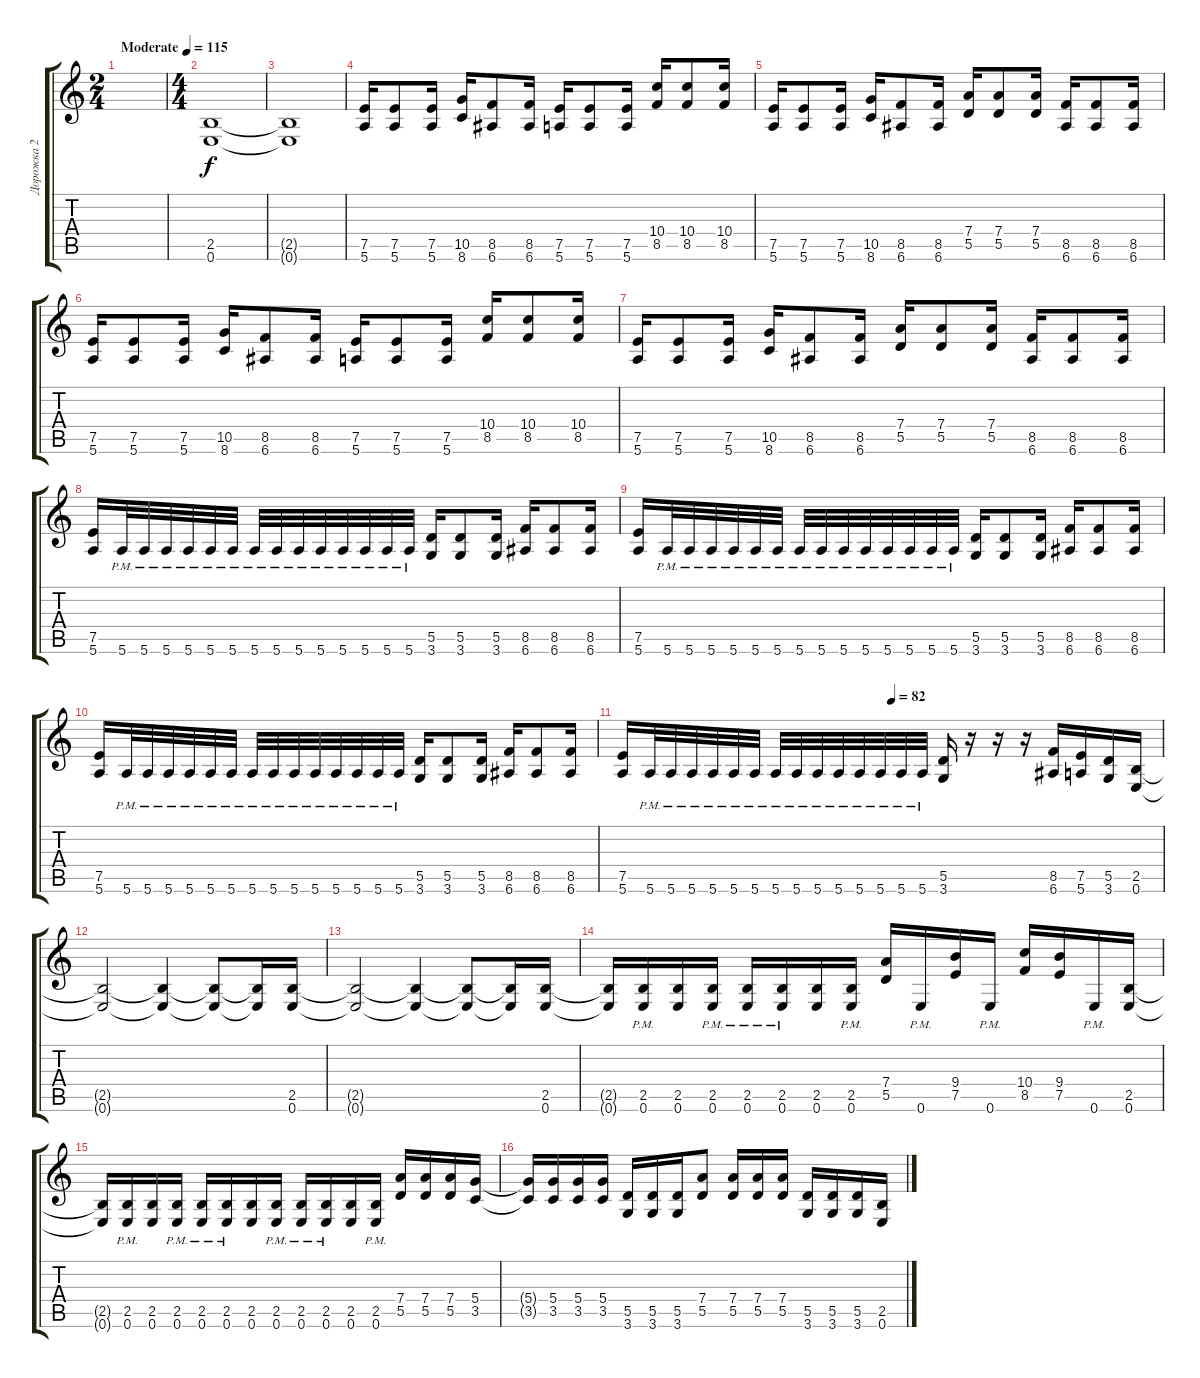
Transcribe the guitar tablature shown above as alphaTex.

\track ("Дорожка 2" "Дорожка 2") {instrument distortionguitar}
\staff {score tabs}
\tuning (E4 B3 G3 D3 A2 E2) {hide}
\ts (2 4)
\tempo (115 "Moderate")
\clef g2
\ks c
|
\ts (4 4)
(2.5 0.6).1 |
(2.5{t} 0.6{t}).1 |
(7.5 5.6).16 (7.5 5.6).8 (7.5 5.6).16 (10.5 8.6).16 (8.5 6.6).8 (8.5 6.6).16 (7.5 5.6).16 (7.5 5.6).8 (7.5 5.6).16 (10.4 8.5).16 (10.4 8.5).8 (10.4 8.5).16 |
(7.5 5.6).16 (7.5 5.6).8 (7.5 5.6).16 (10.5 8.6).16 (8.5 6.6).8 (8.5 6.6).16 (7.4 5.5).16 (7.4 5.5).8 (7.4 5.5).16 (8.5 6.6).16 (8.5 6.6).8 (8.5 6.6).16 |
(7.5 5.6).16 (7.5 5.6).8 (7.5 5.6).16 (10.5 8.6).16 (8.5 6.6).8 (8.5 6.6).16 (7.5 5.6).16 (7.5 5.6).8 (7.5 5.6).16 (10.4 8.5).16 (10.4 8.5).8 (10.4 8.5).16 |
(7.5 5.6).16 (7.5 5.6).8 (7.5 5.6).16 (10.5 8.6).16 (8.5 6.6).8 (8.5 6.6).16 (7.4 5.5).16 (7.4 5.5).8 (7.4 5.5).16 (8.5 6.6).16 (8.5 6.6).8 (8.5 6.6).16 |
(7.5 5.6).16 5.6{pm}.32 5.6{pm}.32 5.6{pm}.32 5.6{pm}.32 5.6{pm}.32 5.6{pm}.32 5.6{pm}.32 5.6{pm}.32 5.6{pm}.32 5.6{pm}.32 5.6{pm}.32 5.6{pm}.32 5.6{pm}.32 5.6{pm}.32 (5.5 3.6).16 (5.5 3.6).8 (5.5 3.6).16 (8.5 6.6).16 (8.5 6.6).8 (8.5 6.6).16 |
(7.5 5.6).16 5.6{pm}.32 5.6{pm}.32 5.6{pm}.32 5.6{pm}.32 5.6{pm}.32 5.6{pm}.32 5.6{pm}.32 5.6{pm}.32 5.6{pm}.32 5.6{pm}.32 5.6{pm}.32 5.6{pm}.32 5.6{pm}.32 5.6{pm}.32 (5.5 3.6).16 (5.5 3.6).8 (5.5 3.6).16 (8.5 6.6).16 (8.5 6.6).8 (8.5 6.6).16 |
(7.5 5.6).16 5.6{pm}.32 5.6{pm}.32 5.6{pm}.32 5.6{pm}.32 5.6{pm}.32 5.6{pm}.32 5.6{pm}.32 5.6{pm}.32 5.6{pm}.32 5.6{pm}.32 5.6{pm}.32 5.6{pm}.32 5.6{pm}.32 5.6{pm}.32 (5.5 3.6).16 (5.5 3.6).8 (5.5 3.6).16 (8.5 6.6).16 (8.5 6.6).8 (8.5 6.6).16 |
\tempo (82 0.5)
(7.5 5.6).16 5.6{pm}.32 5.6{pm}.32 5.6{pm}.32 5.6{pm}.32 5.6{pm}.32 5.6{pm}.32 5.6{pm}.32 5.6{pm}.32 5.6{pm}.32 5.6{pm}.32 5.6{pm}.32 5.6{pm}.32 5.6{pm}.32 5.6{pm}.32 (5.5 3.6).16 r.16 r.16 r.16 (8.5 6.6).16 (7.5 5.6).16 (5.5 3.6).16 (2.5 0.6).16 |
(2.5{t} 0.6{t}).2 (2.5{t} 0.6{t}).4 (2.5{t} 0.6{t}).8 (2.5{t} 0.6{t}).16 (2.5 0.6).16 |
(2.5{t} 0.6{t}).2 (2.5{t} 0.6{t}).4 (2.5{t} 0.6{t}).8 (2.5{t} 0.6{t}).16 (2.5 0.6).16 |
(2.5{t} 0.6{t}).16 (2.5{pm} 0.6{pm}).16 (2.5 0.6).16 (2.5{pm} 0.6{pm}).16 (2.5{pm} 0.6{pm}).16 (2.5{pm} 0.6{pm}).16 (2.5 0.6).16 (2.5{pm} 0.6{pm}).16 (7.4 5.5).16 0.6{pm}.16 (9.4 7.5).16 0.6{pm}.16 (10.4 8.5).16 (9.4 7.5).16 0.6{pm}.16 (2.5 0.6).16 |
(2.5{t} 0.6{t}).16 (2.5{pm} 0.6{pm}).16 (2.5 0.6).16 (2.5{pm} 0.6{pm}).16 (2.5{pm} 0.6{pm}).16 (2.5{pm} 0.6{pm}).16 (2.5 0.6).16 (2.5{pm} 0.6{pm}).16 (2.5{pm} 0.6{pm}).16 (2.5{pm} 0.6{pm}).16 (2.5 0.6).16 (2.5{pm} 0.6{pm}).16 (7.4 5.5).16 (7.4 5.5).16 (7.4 5.5).16 (5.4 3.5).16 |
(5.4{t} 3.5{t}).16 (5.4 3.5).16 (5.4 3.5).16 (5.4 3.5).16 (5.5 3.6).16 (5.5 3.6).16 (5.5 3.6).16 (7.4 5.5).8 (7.4 5.5).16 (7.4 5.5).16 (7.4 5.5).16 (5.5 3.6).16 (5.5 3.6).16 (5.5 3.6).16 (2.5 0.6).16
